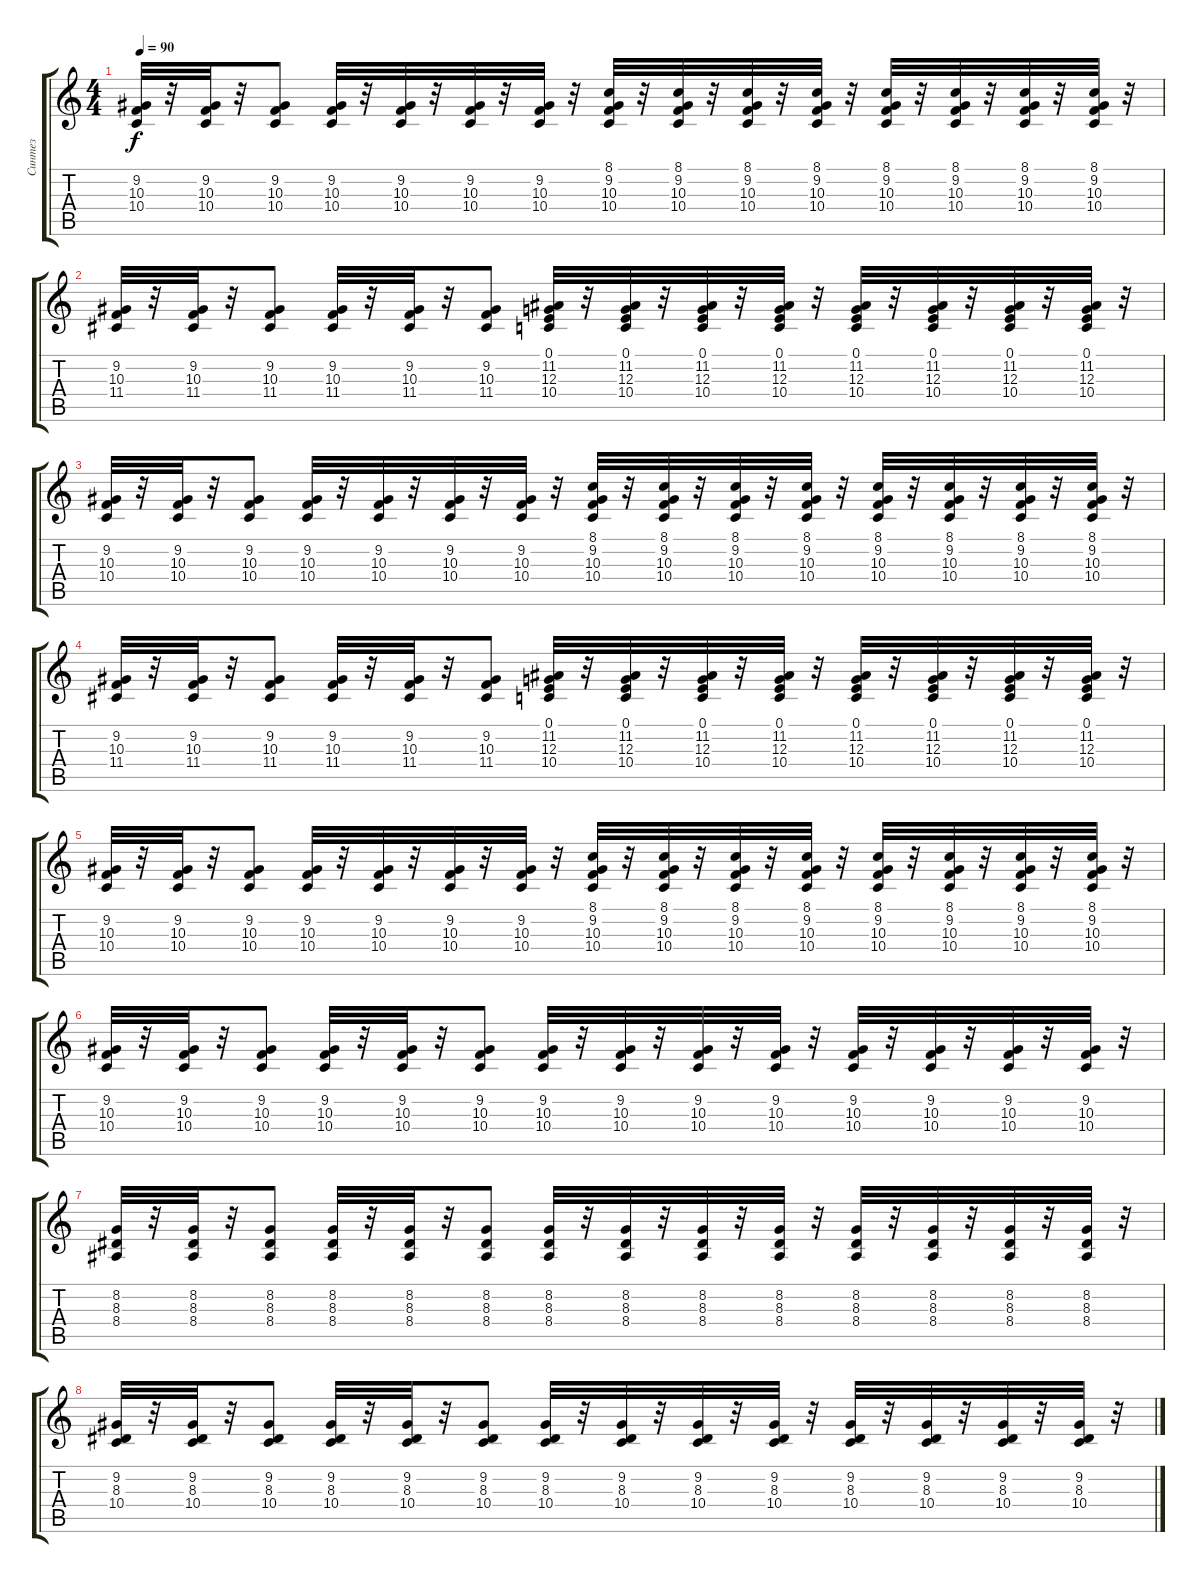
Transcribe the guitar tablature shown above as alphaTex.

\track ("Синтез" "Синтез") {instrument lead2sawtooth}
\staff {score tabs}
\tuning (E4 B3 G3 D3 A2 E2) {hide}
\ts (4 4)
\tempo 90
\clef g2
\ks c
(9.2 10.3 10.4).32{dy f} r.32 (9.2 10.3 10.4).32 r.32 (9.2 10.3 10.4).8 (9.2 10.3 10.4).32 r.32 (9.2 10.3 10.4).32 r.32 (9.2 10.3 10.4).32 r.32 (9.2 10.3 10.4).32 r.32 (8.1 9.2 10.3 10.4).32 r.32 (8.1 9.2 10.3 10.4).32 r.32 (8.1 9.2 10.3 10.4).32 r.32 (8.1 9.2 10.3 10.4).32 r.32 (8.1 9.2 10.3 10.4).32 r.32 (8.1 9.2 10.3 10.4).32 r.32 (8.1 9.2 10.3 10.4).32 r.32 (8.1 9.2 10.3 10.4).32 r.32 |
(9.2 10.3 11.4).32 r.32 (9.2 10.3 11.4).32 r.32 (9.2 10.3 11.4).8 (9.2 10.3 11.4).32 r.32 (9.2 10.3 11.4).32 r.32 (9.2 10.3 11.4).8 (0.1 11.2 12.3 10.4).32 r.32 (0.1 11.2 12.3 10.4).32 r.32 (0.1 11.2 12.3 10.4).32 r.32 (0.1 11.2 12.3 10.4).32 r.32 (0.1 11.2 12.3 10.4).32 r.32 (0.1 11.2 12.3 10.4).32 r.32 (0.1 11.2 12.3 10.4).32 r.32 (0.1 11.2 12.3 10.4).32 r.32 |
(9.2 10.3 10.4).32 r.32 (9.2 10.3 10.4).32 r.32 (9.2 10.3 10.4).8 (9.2 10.3 10.4).32 r.32 (9.2 10.3 10.4).32 r.32 (9.2 10.3 10.4).32 r.32 (9.2 10.3 10.4).32 r.32 (8.1 9.2 10.3 10.4).32 r.32 (8.1 9.2 10.3 10.4).32 r.32 (8.1 9.2 10.3 10.4).32 r.32 (8.1 9.2 10.3 10.4).32 r.32 (8.1 9.2 10.3 10.4).32 r.32 (8.1 9.2 10.3 10.4).32 r.32 (8.1 9.2 10.3 10.4).32 r.32 (8.1 9.2 10.3 10.4).32 r.32 |
(9.2 10.3 11.4).32 r.32 (9.2 10.3 11.4).32 r.32 (9.2 10.3 11.4).8 (9.2 10.3 11.4).32 r.32 (9.2 10.3 11.4).32 r.32 (9.2 10.3 11.4).8 (0.1 11.2 12.3 10.4).32 r.32 (0.1 11.2 12.3 10.4).32 r.32 (0.1 11.2 12.3 10.4).32 r.32 (0.1 11.2 12.3 10.4).32 r.32 (0.1 11.2 12.3 10.4).32 r.32 (0.1 11.2 12.3 10.4).32 r.32 (0.1 11.2 12.3 10.4).32 r.32 (0.1 11.2 12.3 10.4).32 r.32 |
(9.2 10.3 10.4).32 r.32 (9.2 10.3 10.4).32 r.32 (9.2 10.3 10.4).8 (9.2 10.3 10.4).32 r.32 (9.2 10.3 10.4).32 r.32 (9.2 10.3 10.4).32 r.32 (9.2 10.3 10.4).32 r.32 (8.1 9.2 10.3 10.4).32 r.32 (8.1 9.2 10.3 10.4).32 r.32 (8.1 9.2 10.3 10.4).32 r.32 (8.1 9.2 10.3 10.4).32 r.32 (8.1 9.2 10.3 10.4).32 r.32 (8.1 9.2 10.3 10.4).32 r.32 (8.1 9.2 10.3 10.4).32 r.32 (8.1 9.2 10.3 10.4).32 r.32 |
(9.2 10.3 10.4).32 r.32 (9.2 10.3 10.4).32 r.32 (9.2 10.3 10.4).8 (9.2 10.3 10.4).32 r.32 (9.2 10.3 10.4).32 r.32 (9.2 10.3 10.4).8 (9.2 10.3 10.4).32 r.32 (9.2 10.3 10.4).32 r.32 (9.2 10.3 10.4).32 r.32 (9.2 10.3 10.4).32 r.32 (9.2 10.3 10.4).32 r.32 (9.2 10.3 10.4).32 r.32 (9.2 10.3 10.4).32 r.32 (9.2 10.3 10.4).32 r.32 |
(8.2 8.3 8.4).32 r.32 (8.2 8.3 8.4).32 r.32 (8.2 8.3 8.4).8 (8.2 8.3 8.4).32 r.32 (8.2 8.3 8.4).32 r.32 (8.2 8.3 8.4).8 (8.2 8.3 8.4).32 r.32 (8.2 8.3 8.4).32 r.32 (8.2 8.3 8.4).32 r.32 (8.2 8.3 8.4).32 r.32 (8.2 8.3 8.4).32 r.32 (8.2 8.3 8.4).32 r.32 (8.2 8.3 8.4).32 r.32 (8.2 8.3 8.4).32 r.32 |
(9.2 8.3 10.4).32 r.32 (9.2 8.3 10.4).32 r.32 (9.2 8.3 10.4).8 (9.2 8.3 10.4).32 r.32 (9.2 8.3 10.4).32 r.32 (9.2 8.3 10.4).8 (9.2 8.3 10.4).32 r.32 (9.2 8.3 10.4).32 r.32 (9.2 8.3 10.4).32 r.32 (9.2 8.3 10.4).32 r.32 (9.2 8.3 10.4).32 r.32 (9.2 8.3 10.4).32 r.32 (9.2 8.3 10.4).32 r.32 (9.2 8.3 10.4).32 r.32
